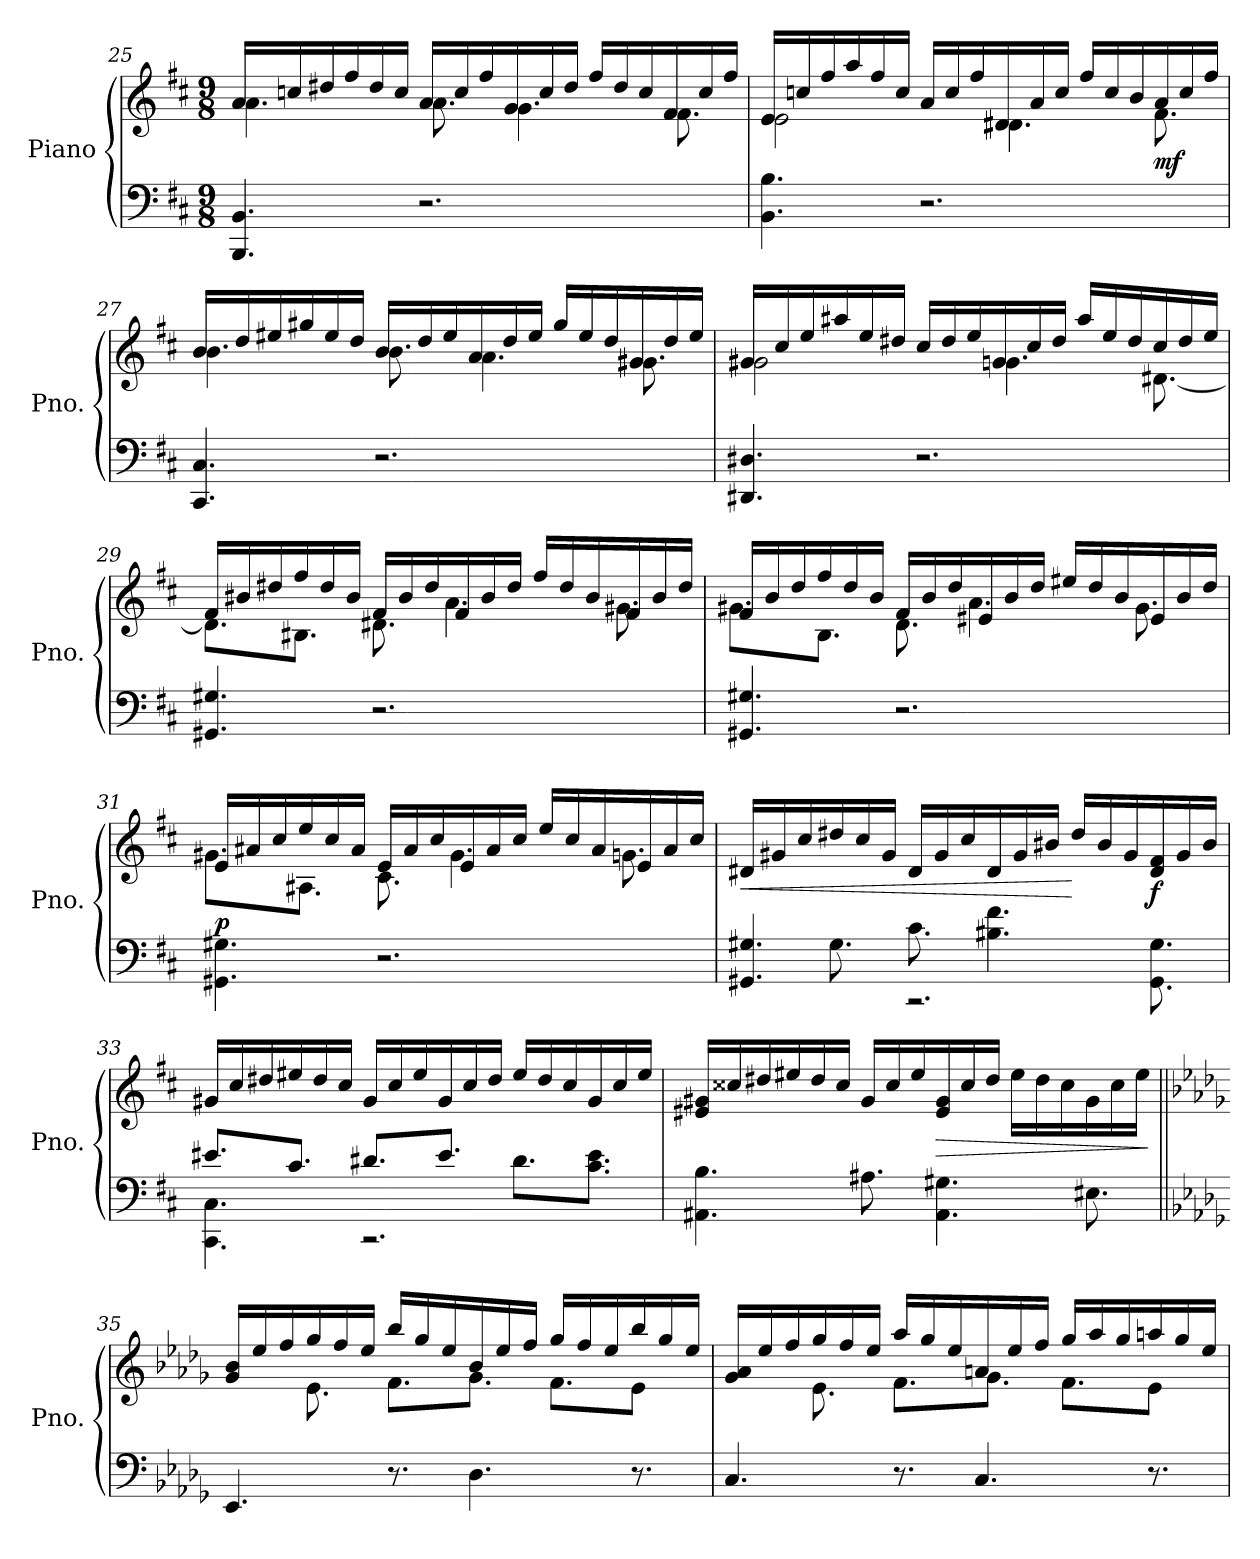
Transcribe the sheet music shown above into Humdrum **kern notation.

**kern	**kern	**dynam
*part1	*part1	*part1
*staff2	*staff1	*staff1/2
*I"Piano	*	*
*I'Pno.	*	*
!!LO:LB:g=z
*clefF4	*clefG2	*
*k[f#c#]	*k[f#c#]	*
*M9/8	*M9/8	*
=25	=25	=25
*	*^	*
4.BBB/ 4.BB/	16a/LL	4.a\	.
.	16ccn/	.	.
.	16dd#X/	.	.
.	16ff#/	.	.
.	16dd#/	.	.
.	16cc/JJ	.	.
2.r	16a/LL	8.a\	.
.	16cc/	.	.
.	16ff#/	.	.
.	16g/	4.g\	.
.	16cc/	.	.
.	16dd#/JJ	.	.
.	16ff#/LL	.	.
.	16dd#/	.	.
.	16cc/	.	.
.	16f#/	8.f#\	.
.	16cc/	.	.
.	16ff#/JJ	.	.
=26	=26	=26	=26
4.BB\ 4.B\	16e/LL	2e\	.
.	16ccn/	.	.
.	16ff#/	.	.
.	16aa/	.	.
.	16ff#/	.	.
.	16cc/JJ	.	.
2.r	16a/LL	.	.
.	16cc/	.	.
.	16ff#/	16ryy	.
.	16d#X/	4.d#\	.
.	16a/	.	.
.	16cc/JJ	.	.
.	16ff#/LL	.	.
.	16cc/	.	.
.	16b/	.	.
!	!	!	!LO:DY:b
.	16a/	8.f#\	mf
.	16cc/	.	.
.	16ff#/JJ	.	.
!!LO:LB:g=z	!!
=27	=27	=27	=27
4.CC#/ 4.C#/	16b/LL	4.b\	.
.	16dd/	.	.
.	16ee#X/	.	.
.	16gg#X/	.	.
.	16ee#/	.	.
.	16dd/JJ	.	.
2.r	16b/LL	8.b\	.
.	16dd/	.	.
.	16ee#/	.	.
.	16a/	4.a\	.
.	16dd/	.	.
.	16ee#/JJ	.	.
.	16gg#/LL	.	.
.	16ee#/	.	.
.	16dd/	.	.
.	16g#X/	8.g#\	.
.	16dd/	.	.
.	16ee#/JJ	.	.
!!LO:LB:g=z	!!
=28	=28	=28	=28
4.DD#X/ 4.D#X/	16g#X/LL	2g#\	.
.	16cc#/	.	.
.	16ee/	.	.
.	16aa#X/	.	.
.	16ee/	.	.
.	16dd#X/JJ	.	.
2.r	16cc#/LL	.	.
.	16dd#/	.	.
.	16ee/	16ryy	.
.	16gn/	4.g\	.
.	16cc#/	.	.
.	16dd#/JJ	.	.
.	16aa#/LL	.	.
.	16ee/	.	.
.	16dd#/	.	.
.	16cc#/	[8.d#X\	.
.	16dd#/	.	.
.	16ee/JJ	.	.
!!LO:PB:g=z	!!
=29	=29	=29	=29
4.GG#X/ 4.G#X/	16f#/LL	8.d#\L]	.
.	16b#X/	.	.
.	16dd#X/	.	.
.	16ff#/	8.B#X\J	.
.	16dd#/	.	.
.	16b#/JJ	.	.
2.r	16f#/LL	8.d#X\	.
.	16b#/	.	.
.	16dd#/	.	.
.	16f#/	4.a\	.
.	16b#/	.	.
.	16dd#/JJ	.	.
.	16ff#/LL	.	.
.	16dd#/	.	.
.	16b#/	.	.
.	16f#/	8.g#X\	.
.	16b#/	.	.
.	16dd#/JJ	.	.
!!LO:LB:g=z	!!
=30	=30	=30	=30
4.GG#X/ 4.G#X/	16f#/LL	8.g#X\L	.
.	16b/	.	.
.	16dd/	.	.
.	16ff#/	8.B\J	.
.	16dd/	.	.
.	16b/JJ	.	.
2.r	16f#/LL	8.d\	.
.	16b/	.	.
.	16dd/	.	.
.	16e#X/	4.a\	.
.	16b/	.	.
.	16dd/JJ	.	.
.	16ee#X/LL	.	.
.	16dd/	.	.
.	16b/	.	.
.	16e#/	8.g#\	.
.	16b/	.	.
.	16dd/JJ	.	.
!!LO:LB:g=z	!!
=31	=31	=31	=31
!	!	!	!LO:DY:a=2
4.GG#X\ 4.G#X\	16e/LL	8.g#X\L	p
.	16a#X/	.	.
.	16cc#/	.	.
.	16ee/	8.A#X\J	.
.	16cc#/	.	.
.	16a#/JJ	.	.
2.r	16e/LL	8.c#\	.
.	16a#/	.	.
.	16cc#/	.	.
.	16e/	4.g#\	.
.	16a#/	.	.
.	16cc#/JJ	.	.
.	16ee/LL	.	.
.	16cc#/	.	.
.	16a#/	.	.
.	16e/	8.gn\	.
.	16a#/	.	.
.	16cc#/JJ	.	.
*	*v	*v	*
=32	=32	=32
*^	*	*
!	!	!	!LO:HP:b
4.GG#X/ 4.G#X/	8.ryy	16d#X/LL	<
.	.	16g#X/	.
.	.	16cc#/	.
.	8.G#\	16dd#X/	.
.	.	16cc#/	.
.	.	16g#/JJ	.
2.rCC	8.c#\	16d#/LL	.
.	.	16g#/	.
.	.	16cc#/	.
.	4.B#X\ 4.f#\	16d#/	.
.	.	16g#/	.
.	.	16b#X/JJ	.
.	.	16dd#/LL	[
.	.	16b#/	.
.	.	16g#/	.
!	!	!	!LO:DY:b
.	8.GG#\ 8.G#\	16d#/ 16f#/	f
.	.	16g#/	.
.	.	16b#/JJ	.
!!LO:LB:g=z
=33	=33	=33	=33
4.CC#\ 4.C#\	8.e#X/L	16g#X/LL	.
.	.	16cc#/	.
.	.	16dd#X/	.
.	8.c#/J	16ee#X/	.
.	.	16dd#/	.
.	.	16cc#/JJ	.
2.rCC	8.d#X/L	16g#/LL	.
.	.	16cc#/	.
.	.	16ee#/	.
.	8.e#/J	16g#/	.
.	.	16cc#/	.
.	.	16dd#/JJ	.
.	8.d#\L	16ee#/LL	.
.	.	16dd#/	.
.	.	16cc#/	.
.	8.c#\ 8.e#\J	16g#/	.
.	.	16cc#/	.
.	.	16ee#/JJ	.
*v	*v	*	*
=34	=34	=34
4.AA#X\ 4.B\	16e#X/ 16g#X/LL	.
.	16cc##X/	.
.	16dd#X/	.
.	16ee#X/	.
.	16dd#/	.
.	16cc##/JJ	.
8.A#X\	16g#/LL	.
.	16cc##/	.
.	16ee#/	.
!	!	!LO:HP:b
4.AA#\ 4.G#X\	16e#/ 16g#/	>
.	16cc##/	.
.	16dd#/JJ	.
.	16ee#\LL	.
.	16dd#\	.
.	16cc##\	.
8.E#X\	16g#\	.
.	16cc##\	.
.	16ee#\JJ	.
.	.	]
!!LO:LB:g=z
=35||	=35||	=35||
*k[b-e-a-d-g-]	*k[b-e-a-d-g-]	*
*	*^	*
4.EE-/	16g-/ 16b-/LL	8.ryy	.
.	16ee-/	.	.
.	16ff/	.	.
.	16gg-/	8.e-\	.
.	16ff/	.	.
.	16ee-/JJ	.	.
8.r	16bb-/LL	8.f\L	.
.	16gg-/	.	.
.	16ee-/	.	.
4.D-\	16b-/	8.g-\J	.
.	16ee-/	.	.
.	16ff/JJ	.	.
.	16gg-/LL	8.f\L	.
.	16ff/	.	.
.	16ee-/	.	.
8.r	16bb-/	8e-\J	.
.	16gg-/	.	.
.	16ee-/JJ	16ryy	.
=36	=36	=36	=36
4.C/	16g-/ 16a-/LL	8.ryy	.
.	16ee-/	.	.
.	16ff/	.	.
.	16gg-/	8.e-\	.
.	16ff/	.	.
.	16ee-/JJ	.	.
8.r	16aa-/LL	8.f\L	.
.	16gg-/	.	.
.	16ee-/	.	.
4.C/	16an/	8.g-\J	.
.	16ee-/	.	.
.	16ff/JJ	.	.
.	16gg-/LL	8.f\L	.
.	16aa-/	.	.
.	16gg-/	.	.
8.r	16aan/	8e-\J	.
.	16gg-/	.	.
.	16ee-/JJ	16ryy	.
*	*v	*v	*
=	=	=
*-	*-	*-
